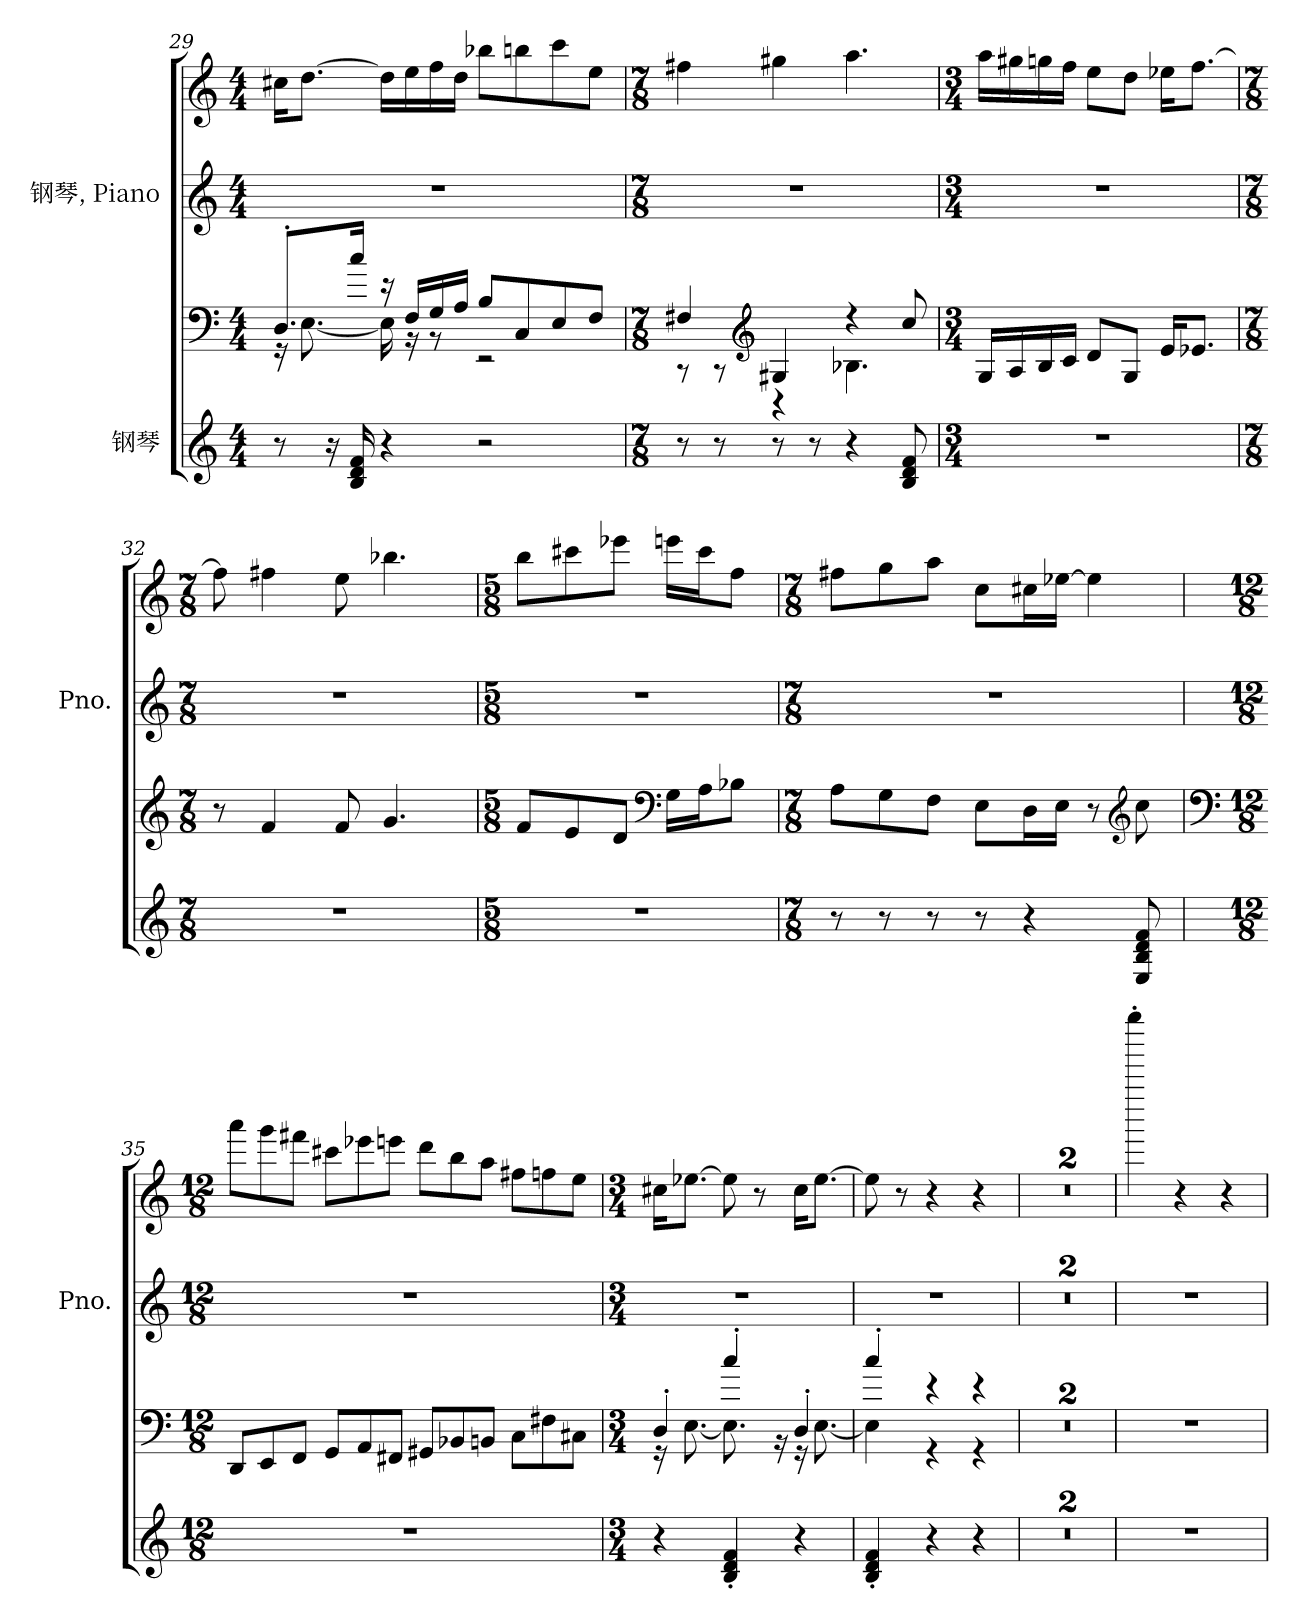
**kern	**kern	**kern	**kern
*part2	*part2	*part1	*part1
*staff4	*staff3	*staff2	*staff1
*I"钢琴	*	*I"钢琴, Piano	*
*	*	*I'Pno.	*
!!LO:LB:g=z
*clefG2	*clefF4	*clefG2	*clefG2
*k[]	*k[]	*k[]	*k[]
*M4/4	*M4/4	*M4/4	*M4/4
=29	=29	=29	=29
*	*^	*	*
8r	8.D'/L	16r	1r	16cc#X\KL
.	.	[8.E\	.	[8.dd\J
16r	.	.	.	.
16B/ 16d/ 16f/	16cc/Jk	.	.	.
4r	16r	16E\]	.	16dd\LL]
.	16F/LL	16r	.	16ee\
.	16G/	8r	.	16ff\
.	16A/JJ	.	.	16dd\JJ
2r	8B/L	2r	.	8bb-X\L
.	8C/	.	.	8bbn\
.	8E/	.	.	8ccc\
.	8F/J	.	.	8ee\J
=30	=30	=30	=30	=30
*M7/8	*M7/8	*	*M7/8	*M7/8
8r	4F#X/	8r	2..r	4ff#X\
8r	.	8r	.	.
*	*clefG2	*	*	*
8r	4G#X/	4r	.	4gg#X\
8r	.	.	.	.
4r	4r	4.B-X\	.	4.aa\
8B/ 8d/ 8f/	8cc/	.	.	.
*	*v	*v	*	*
=31	=31	=31	=31
*M3/4	*M3/4	*M3/4	*M3/4
2.r	16G/LL	2.r	16aa\LL
.	16A/	.	16gg#X\
.	16B/	.	16ggn\
.	16c/JJ	.	16ff\JJ
.	8d/L	.	8ee\L
.	8G/J	.	8dd\J
.	16e/KL	.	16ee-X\KL
.	8.e-X/J	.	[8.ff\J
!!LO:PB:g=z
=32	=32	=32	=32
*M7/8	*M7/8	*M7/8	*M7/8
2..r	8r	2..r	8ff\]
.	4f/	.	4ff#X\
.	8f/	.	8ee\
.	4.g/	.	4.bb-X\
=33	=33	=33	=33
*M5/8	*M5/8	*M5/8	*M5/8
8%5r	8f/L	8%5r	8bb\L
.	8e/	.	8ccc#X\
.	8d/J	.	8eee-X\J
*	*clefF4	*	*
.	16G\LL	.	16eeen\LL
.	16A\J	.	16ccc#\J
.	8B-X\J	.	8ff\J
=34	=34	=34	=34
*M7/8	*M7/8	*M7/8	*M7/8
8r	8A\L	2..r	8ff#X\L
8r	8G\	.	8gg\
8r	8F\J	.	8aa\J
8r	8E\L	.	8cc\L
4r	16D\L	.	16cc#X\L
.	16E\JJ	.	[16ee-X\JJ
.	8r	.	4ee-\]
*	*clefG2	*	*
8E/ 8B/ 8d/ 8f/	8cc\	.	.
!!LO:LB:g=z
=35	=35	=35	=35
*	*clefF4	*	*
*M12/8	*M12/8	*M12/8	*M12/8
1.r	8DD/L	1.r	8aaa\L
.	8EE/	.	8ggg\
.	8FF/J	.	8fff#X\J
.	8GG/L	.	8ccc#X\L
.	8AA/	.	8eee-X\
.	8FF#X/J	.	8eeen\J
.	8GG#X/L	.	8ddd\L
.	8BB-X/	.	8bb\
.	8BBn/J	.	8aa\J
.	8C\L	.	8ff#X\L
.	8F#X\	.	8ffn\
.	8C#X\J	.	8ee\J
=36	=36	=36	=36
*M3/4	*M3/4	*M3/4	*M3/4
*	*^	*	*
4r	4D'/	16r	2.r	16cc#X\KL
.	.	[8.E\	.	[8.ee-X\J
4B/' 4d/' 4f/'	4cc'/	8.E\]	.	8ee-\]
.	.	.	.	8r
.	.	16r	.	.
4r	4D'/	16r	.	16cc#\KL
.	.	[8.E\	.	[8.ee-\J
=37	=37	=37	=37	=37
4B/' 4d/' 4f/'	4cc'/	4E\]	2.r	8ee-\]
.	.	.	.	8r
4r	4r	4r	.	4r
4r	4r	4r	.	4r
*	*v	*v	*	*
=38	=38	=38	=38
2.r	2.r	2.r	2.r
=39	=39	=39	=39
2.r	2.r	2.r	2.r
!!LO:LB:g=z
=40	=40	=40	=40
2.r	2.r	2.r	4gggggg'\
.	.	.	4r
.	.	.	4r
=	=	=	=
*-	*-	*-	*-
